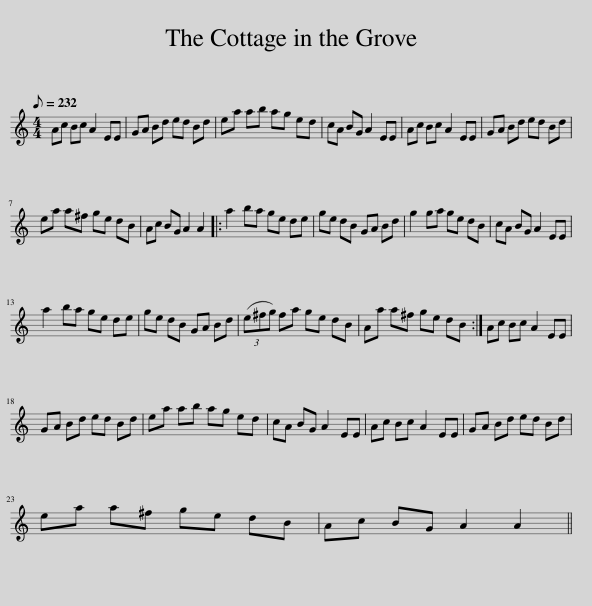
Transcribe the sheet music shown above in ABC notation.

X:1
L:1/8
Q:1/8=232
M:4/4
I:linebreak $
K:C
V:1 treble
V:1
 Ac Bc A2 EE | GA Bd ed Bd | ea ab ag ed | cA BG A2 EE | Ac Bc A2 EE | %5
 GA Bd ed Bd |$ ea a^f ge dB | Ac BG A2 A2 |: a2 ba ge de | ge dB GA Bd | %10
 g2 ga ge dB | cA BG A2 EE |$ a2 ba ge de | ge dB GA Bd | (3(e^fg) fa ge dB | %15
 Aa a^f ge dB :| Ac Bc A2 EE |$ GA Bd ed Bd | ea ab ag ed | cA BG A2 EE | %20
 Ac Bc A2 EE | GA Bd ed Bd |$ ea a^f ge dB | Ac BG A2 A2 || %24
